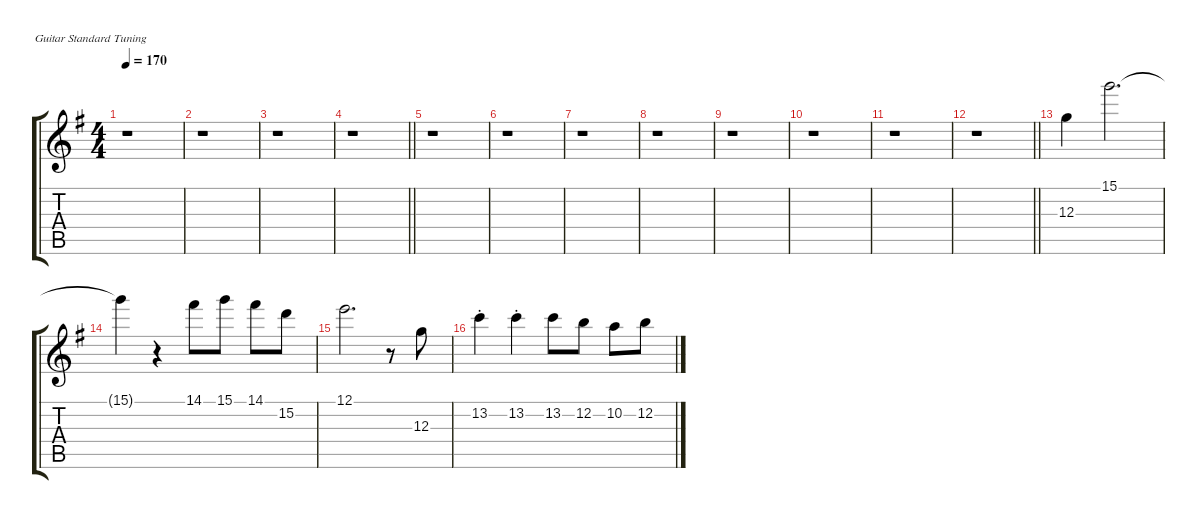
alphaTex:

\defaultSystemsLayout 4
\hideDynamics
\bracketExtendMode groupsimilarinstruments
\singleTrackTrackNamePolicy hidden
\multiTrackTrackNamePolicy hidden
\firstSystemTrackNameMode fullname
\firstSystemTrackNameOrientation horizontal
\otherSystemsTrackNameOrientation horizontal
\track ("Guitar 1" "dist.guit.") {instrument distortionguitar}
\staff {score tabs}
\tuning (E4 B3 G3 D3 A2 E2)
\ts (4 4)
\beaming (8 2 2 2 2)
\tempo 170
\clef g2
\ks g
r.1{dy f instrument distortionguitar beam Down} |
r.1{beam Down} |
r.1{beam Down} |
\barLineRight lightlight
r.1{beam Down} |
r.1{beam Down} |
r.1{beam Down} |
r.1{beam Down} |
r.1{beam Down} |
r.1{beam Down} |
r.1{beam Down} |
r.1{beam Down} |
\barLineRight lightlight
r.1{beam Down} |
12.3{acc forcenatural}.4{beam Down} 15.1{acc forcenatural}.2{d beam Down} |
15.1{t acc forcenatural}.4{beam Down} r.4{beam Down} 14.1{acc #}.8{beam Down} 15.1{acc forcenatural}.8{beam Down} 14.1{acc #}.8{beam Down} 15.2{acc forcenatural}.8{beam Down} |
12.1{acc forcenatural}.2{d beam Down} r.8{beam Down} 12.3{acc forcenatural}.8{beam Down} |
13.2{st acc forcenatural}.4{beam Down} 13.2{st acc forcenatural}.4{beam Down} 13.2{acc forcenatural}.8{beam Down} 12.2{acc forcenatural}.8{beam Down} 10.2{acc forcenatural}.8{beam Down} 12.2{acc forcenatural}.8{beam Down}
